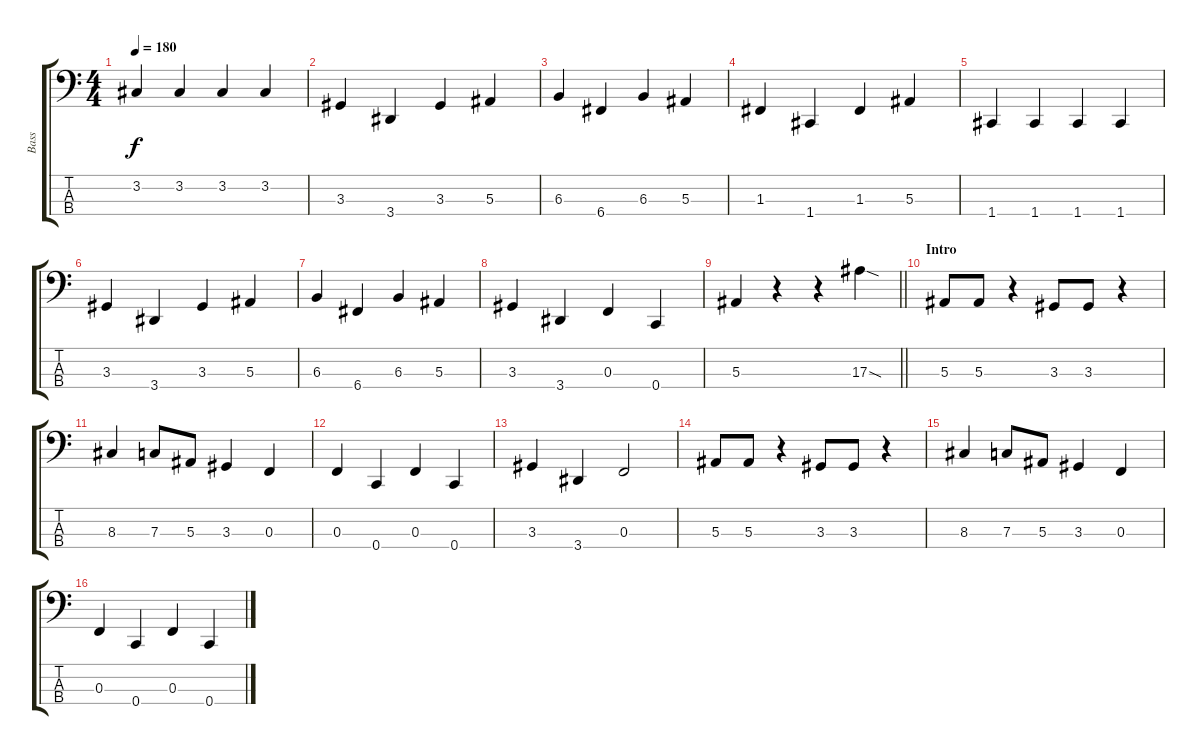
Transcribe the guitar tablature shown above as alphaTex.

\track ("Bass" "Bass") {instrument electricbasspick}
\staff {score tabs}
\tuning (Eb2 Bb1 F1 C1) {hide}
\ts (4 4)
\tempo 180
\clef f4
\ks c
3.2.4{dy f} 3.2.4 3.2.4 3.2.4 |
3.3.4 3.4.4 3.3.4 5.3.4 |
6.3.4 6.4.4 6.3.4 5.3.4 |
1.3.4 1.4.4 1.3.4 5.3.4 |
1.4.4 1.4.4 1.4.4 1.4.4 |
3.3.4 3.4.4 3.3.4 5.3.4 |
6.3.4 6.4.4 6.3.4 5.3.4 |
3.3.4 3.4.4 0.3.4 0.4.4 |
\barLineRight lightlight
5.3.4 r.4 r.4 17.3{sod}.4 |
\section ("" "Intro")
5.3.8 5.3.8 r.4 3.3.8 3.3.8 r.4 |
8.3.4 7.3.8 5.3.8 3.3.4 0.3.4 |
0.3.4 0.4.4 0.3.4 0.4.4 |
3.3.4 3.4.4 0.3.2 |
5.3.8 5.3.8 r.4 3.3.8 3.3.8 r.4 |
8.3.4 7.3.8 5.3.8 3.3.4 0.3.4 |
0.3.4 0.4.4 0.3.4 0.4.4
